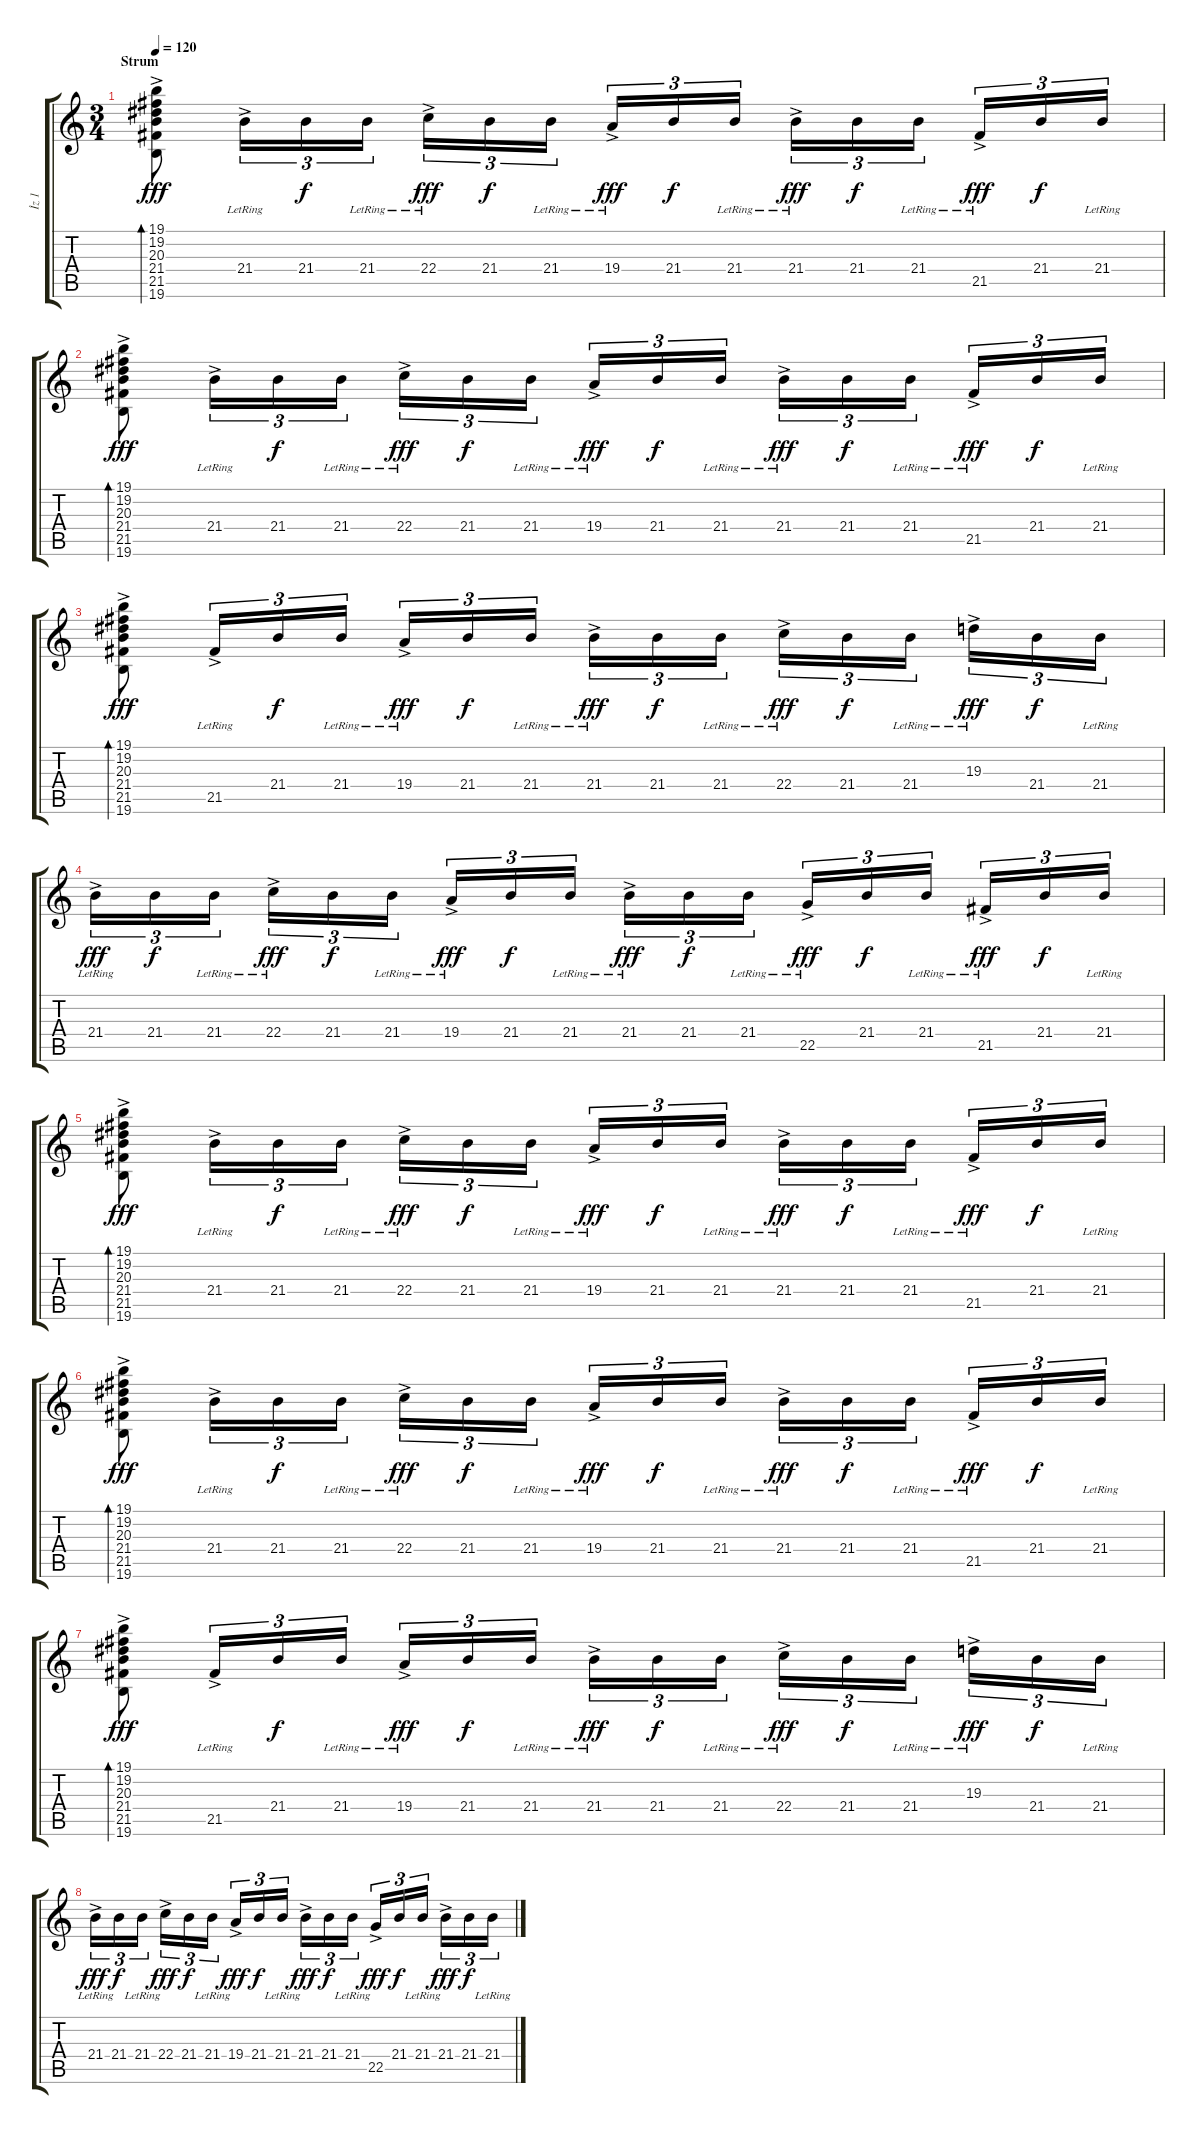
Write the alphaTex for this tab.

\track ("İz 1" "İz 1") {instrument stringensemble1}
\staff {score tabs}
\tuning (E4 B3 G3 D3 A2 E2) {hide}
\ts (3 4)
\section ("" "Strum")
\tempo 120
\clef g2
\ks c
(19.1{ac} 19.2{ac} 20.3{ac} 21.4{ac} 21.5{ac} 19.6{ac}).8{bd 120 dy fff} 21.4{ac lr}.16{tu (3 2) instrument stringensemble1} 21.4.16{tu (3 2) dy f} 21.4{lr}.16{tu (3 2)} 22.4{ac lr}.16{tu (3 2) dy fff} 21.4.16{tu (3 2) dy f} 21.4{lr}.16{tu (3 2)} 19.4{ac lr}.16{tu (3 2) dy fff} 21.4.16{tu (3 2) dy f} 21.4{lr}.16{tu (3 2)} 21.4{ac lr}.16{tu (3 2) dy fff} 21.4.16{tu (3 2) dy f} 21.4{lr}.16{tu (3 2)} 21.5{ac lr}.16{tu (3 2) dy fff} 21.4.16{tu (3 2) dy f} 21.4{lr}.16{tu (3 2)} |
(19.1{ac} 19.2{ac} 20.3{ac} 21.4{ac} 21.5{ac} 19.6{ac}).8{bd 120 dy fff} 21.4{ac lr}.16{tu (3 2)} 21.4.16{tu (3 2) dy f} 21.4{lr}.16{tu (3 2)} 22.4{ac lr}.16{tu (3 2) dy fff} 21.4.16{tu (3 2) dy f} 21.4{lr}.16{tu (3 2)} 19.4{ac lr}.16{tu (3 2) dy fff} 21.4.16{tu (3 2) dy f} 21.4{lr}.16{tu (3 2)} 21.4{ac lr}.16{tu (3 2) dy fff} 21.4.16{tu (3 2) dy f} 21.4{lr}.16{tu (3 2)} 21.5{ac lr}.16{tu (3 2) dy fff} 21.4.16{tu (3 2) dy f} 21.4{lr}.16{tu (3 2)} |
(19.1{ac} 19.2{ac} 20.3{ac} 21.4{ac} 21.5{ac} 19.6{ac}).8{bd 120 dy fff} 21.5{ac lr}.16{tu (3 2)} 21.4.16{tu (3 2) dy f} 21.4{lr}.16{tu (3 2)} 19.4{ac lr}.16{tu (3 2) dy fff} 21.4.16{tu (3 2) dy f} 21.4{lr}.16{tu (3 2)} 21.4{ac lr}.16{tu (3 2) dy fff} 21.4.16{tu (3 2) dy f} 21.4{lr}.16{tu (3 2)} 22.4{ac lr}.16{tu (3 2) dy fff} 21.4.16{tu (3 2) dy f} 21.4{lr}.16{tu (3 2)} 19.3{ac lr}.16{tu (3 2) dy fff} 21.4.16{tu (3 2) dy f} 21.4{lr}.16{tu (3 2)} |
21.4{ac lr}.16{tu (3 2) dy fff} 21.4.16{tu (3 2) dy f} 21.4{lr}.16{tu (3 2)} 22.4{ac lr}.16{tu (3 2) dy fff} 21.4.16{tu (3 2) dy f} 21.4{lr}.16{tu (3 2)} 19.4{ac lr}.16{tu (3 2) dy fff} 21.4.16{tu (3 2) dy f} 21.4{lr}.16{tu (3 2)} 21.4{ac lr}.16{tu (3 2) dy fff} 21.4.16{tu (3 2) dy f} 21.4{lr}.16{tu (3 2)} 22.5{ac lr}.16{tu (3 2) dy fff} 21.4.16{tu (3 2) dy f} 21.4{lr}.16{tu (3 2)} 21.5{ac lr}.16{tu (3 2) dy fff} 21.4.16{tu (3 2) dy f} 21.4{lr}.16{tu (3 2)} |
(19.1{ac} 19.2{ac} 20.3{ac} 21.4{ac} 21.5{ac} 19.6{ac}).8{bd 120 dy fff} 21.4{ac lr}.16{tu (3 2)} 21.4.16{tu (3 2) dy f} 21.4{lr}.16{tu (3 2)} 22.4{ac lr}.16{tu (3 2) dy fff} 21.4.16{tu (3 2) dy f} 21.4{lr}.16{tu (3 2)} 19.4{ac lr}.16{tu (3 2) dy fff} 21.4.16{tu (3 2) dy f} 21.4{lr}.16{tu (3 2)} 21.4{ac lr}.16{tu (3 2) dy fff} 21.4.16{tu (3 2) dy f} 21.4{lr}.16{tu (3 2)} 21.5{ac lr}.16{tu (3 2) dy fff} 21.4.16{tu (3 2) dy f} 21.4{lr}.16{tu (3 2)} |
(19.1{ac} 19.2{ac} 20.3{ac} 21.4{ac} 21.5{ac} 19.6{ac}).8{bd 120 dy fff} 21.4{ac lr}.16{tu (3 2)} 21.4.16{tu (3 2) dy f} 21.4{lr}.16{tu (3 2)} 22.4{ac lr}.16{tu (3 2) dy fff} 21.4.16{tu (3 2) dy f} 21.4{lr}.16{tu (3 2)} 19.4{ac lr}.16{tu (3 2) dy fff} 21.4.16{tu (3 2) dy f} 21.4{lr}.16{tu (3 2)} 21.4{ac lr}.16{tu (3 2) dy fff} 21.4.16{tu (3 2) dy f} 21.4{lr}.16{tu (3 2)} 21.5{ac lr}.16{tu (3 2) dy fff} 21.4.16{tu (3 2) dy f} 21.4{lr}.16{tu (3 2)} |
(19.1{ac} 19.2{ac} 20.3{ac} 21.4{ac} 21.5{ac} 19.6{ac}).8{bd 120 dy fff} 21.5{ac lr}.16{tu (3 2)} 21.4.16{tu (3 2) dy f} 21.4{lr}.16{tu (3 2)} 19.4{ac lr}.16{tu (3 2) dy fff} 21.4.16{tu (3 2) dy f} 21.4{lr}.16{tu (3 2)} 21.4{ac lr}.16{tu (3 2) dy fff} 21.4.16{tu (3 2) dy f} 21.4{lr}.16{tu (3 2)} 22.4{ac lr}.16{tu (3 2) dy fff} 21.4.16{tu (3 2) dy f} 21.4{lr}.16{tu (3 2)} 19.3{ac lr}.16{tu (3 2) dy fff} 21.4.16{tu (3 2) dy f} 21.4{lr}.16{tu (3 2)} |
21.4{ac lr}.16{tu (3 2) dy fff} 21.4.16{tu (3 2) dy f} 21.4{lr}.16{tu (3 2)} 22.4{ac lr}.16{tu (3 2) dy fff} 21.4.16{tu (3 2) dy f} 21.4{lr}.16{tu (3 2)} 19.4{ac lr}.16{tu (3 2) dy fff} 21.4.16{tu (3 2) dy f} 21.4{lr}.16{tu (3 2)} 21.4{ac lr}.16{tu (3 2) dy fff} 21.4.16{tu (3 2) dy f} 21.4{lr}.16{tu (3 2)} 22.5{ac lr}.16{tu (3 2) dy fff} 21.4.16{tu (3 2) dy f} 21.4{lr}.16{tu (3 2)} 21.4{ac lr}.16{tu (3 2) dy fff} 21.4.16{tu (3 2) dy f} 21.4{lr}.16{tu (3 2)}
